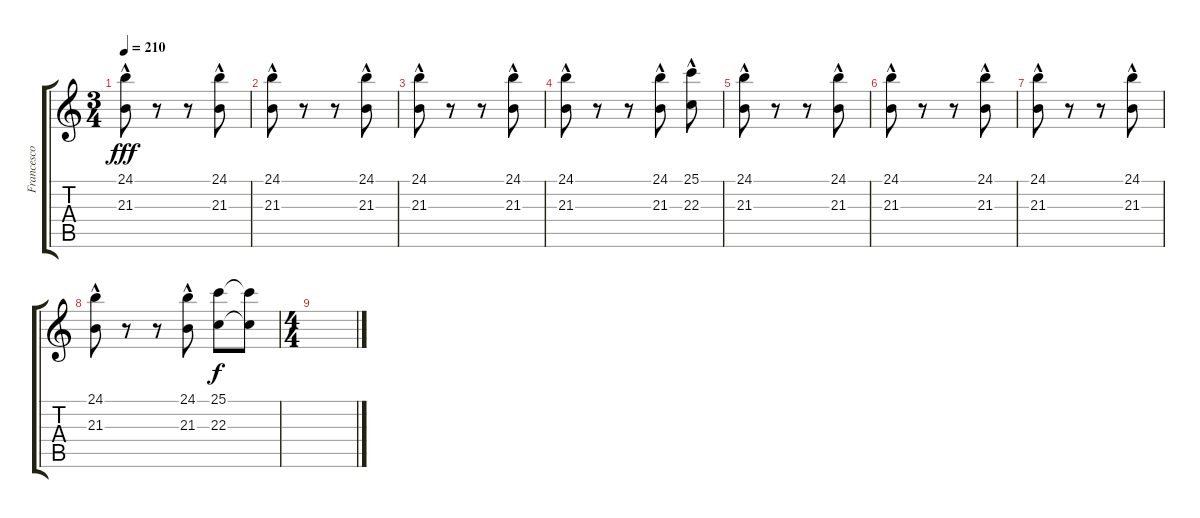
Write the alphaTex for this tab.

\track ("Francesco Paoli" "Francesco ") {instrument stringensemble1}
\staff {score tabs}
\tuning (B3 Gb3 D3 A2 E2 B1) {hide}
\ts (3 4)
\tempo 210
\clef g2
\ks c
(24.1{hac} 21.3{hac}).8{dy fff volume 10} r.8 r.8 (24.1{hac} 21.3{hac}).8 |
(24.1{hac} 21.3{hac}).8 r.8 r.8 (24.1{hac} 21.3{hac}).8 |
(24.1{hac} 21.3{hac}).8 r.8 r.8 (24.1{hac} 21.3{hac}).8 |
(24.1{hac} 21.3{hac}).8 r.8 r.8 (24.1{hac} 21.3{hac}).8 (25.1{hac} 22.3{hac}).8 |
(24.1{hac} 21.3{hac}).8 r.8 r.8 (24.1{hac} 21.3{hac}).8 |
(24.1{hac} 21.3{hac}).8 r.8 r.8 (24.1{hac} 21.3{hac}).8 |
(24.1{hac} 21.3{hac}).8 r.8 r.8 (24.1{hac} 21.3{hac}).8 |
(24.1{hac} 21.3{hac}).8 r.8 r.8 (24.1{hac} 21.3{hac}).8 (25.1 22.3).8{dy f} (25.1{t} 22.3{t}).8 |
\ts (4 4)
